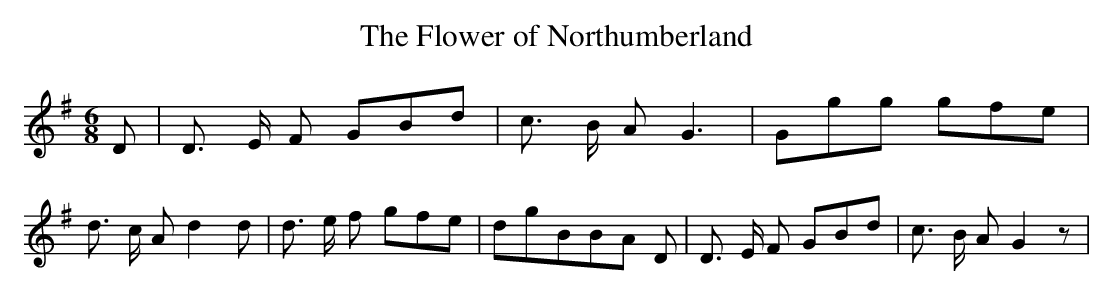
X:1
T:The Flower of Northumberland
M:6/8
L:1/8
K:G
 D| D3/2 E/2 F GBd| c3/2 B/2 A G3| Ggg gfe| d3/2 c/2 A d2 d| d3/2 e/2 f gfe|\
 dgBB-A D| D3/2 E/2 F GBd| c3/2- B/2 A G2 z|
